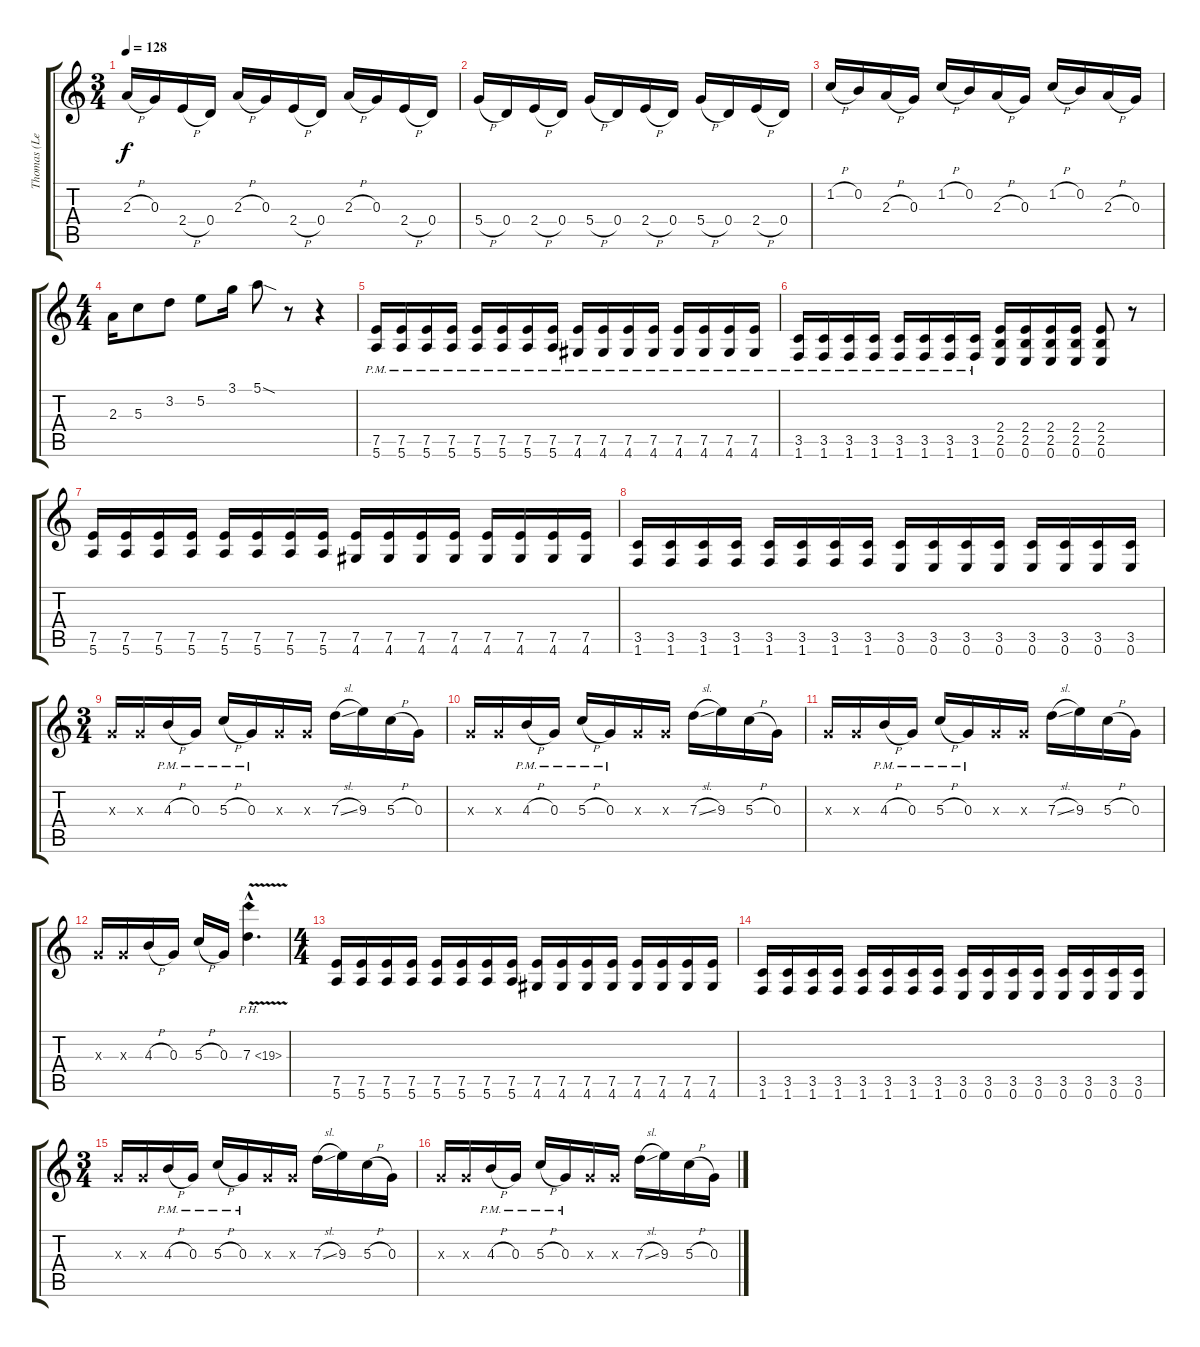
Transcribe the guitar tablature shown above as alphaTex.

\track ("Thomas (Left)" "Thomas (Le") {instrument overdrivenguitar}
\staff {score tabs}
\tuning (E4 B3 G3 D3 A2 E2) {hide}
\ts (3 4)
\tempo 128
\clef g2
\ks c
2.3{h}.16{dy f} 0.3.16 2.4{h}.16 0.4.16 2.3{h}.16 0.3.16 2.4{h}.16 0.4.16 2.3{h}.16 0.3.16 2.4{h}.16 0.4.16 |
5.4{h}.16 0.4.16 2.4{h}.16 0.4.16 5.4{h}.16 0.4.16 2.4{h}.16 0.4.16 5.4{h}.16 0.4.16 2.4{h}.16 0.4.16 |
1.2{h}.16 0.2.16 2.3{h}.16 0.3.16 1.2{h}.16 0.2.16 2.3{h}.16 0.3.16 1.2{h}.16 0.2.16 2.3{h}.16 0.3.16 |
\ts (4 4)
2.3.16 5.3.8 3.2.8 5.2.8 3.1.16 5.1{sod}.8 r.8 r.4 |
(7.5{pm} 5.6).16 (7.5{pm} 5.6).16 (7.5{pm} 5.6).16 (7.5{pm} 5.6).16 (7.5{pm} 5.6).16 (7.5{pm} 5.6).16 (7.5{pm} 5.6).16 (7.5{pm} 5.6).16 (7.5{pm} 4.6{pm}).16 (7.5{pm} 4.6{pm}).16 (7.5{pm} 4.6{pm}).16 (7.5{pm} 4.6{pm}).16 (7.5{pm} 4.6{pm}).16 (7.5{pm} 4.6{pm}).16 (7.5{pm} 4.6{pm}).16 (7.5{pm} 4.6{pm}).16 |
(3.5{pm} 1.6{pm}).16 (3.5{pm} 1.6{pm}).16 (3.5{pm} 1.6{pm}).16 (3.5{pm} 1.6{pm}).16 (3.5{pm} 1.6{pm}).16 (3.5{pm} 1.6{pm}).16 (3.5{pm} 1.6{pm}).16 (3.5{pm} 1.6{pm}).16 (2.4 2.5 0.6).16 (2.4 2.5 0.6).16 (2.4 2.5 0.6).16 (2.4 2.5 0.6).16 (2.4 2.5 0.6).8 r.8 |
(7.5 5.6).16 (7.5 5.6).16 (7.5 5.6).16 (7.5 5.6).16 (7.5 5.6).16 (7.5 5.6).16 (7.5 5.6).16 (7.5 5.6).16 (7.5 4.6).16 (7.5 4.6).16 (7.5 4.6).16 (7.5 4.6).16 (7.5 4.6).16 (7.5 4.6).16 (7.5 4.6).16 (7.5 4.6).16 |
(3.5 1.6).16 (3.5 1.6).16 (3.5 1.6).16 (3.5 1.6).16 (3.5 1.6).16 (3.5 1.6).16 (3.5 1.6).16 (3.5 1.6).16 (3.5 0.6).16 (3.5 0.6).16 (3.5 0.6).16 (3.5 0.6).16 (3.5 0.6).16 (3.5 0.6).16 (3.5 0.6).16 (3.5 0.6).16 |
\ts (3 4)
0.3{x}.16 0.3{x}.16 4.3{h pm}.16 0.3{pm}.16 5.3{h pm}.16 0.3{pm}.16 0.3{x}.16 0.3{x}.16 7.3{sl}.16 9.3.16 5.3{h}.16 0.3.16 |
0.3{x}.16 0.3{x}.16 4.3{h pm}.16 0.3{pm}.16 5.3{h pm}.16 0.3{pm}.16 0.3{x}.16 0.3{x}.16 7.3{sl}.16 9.3.16 5.3{h}.16 0.3.16 |
0.3{x}.16 0.3{x}.16 4.3{h pm}.16 0.3{pm}.16 5.3{h pm}.16 0.3{pm}.16 0.3{x}.16 0.3{x}.16 7.3{sl}.16 9.3.16 5.3{h}.16 0.3.16 |
0.3{x}.16 0.3{x}.16 4.3{h}.16 0.3.16 5.3{h}.16 0.3.16 7.3{ph 12 v hac}.4{d} |
\ts (4 4)
(7.5 5.6).16 (7.5 5.6).16 (7.5 5.6).16 (7.5 5.6).16 (7.5 5.6).16 (7.5 5.6).16 (7.5 5.6).16 (7.5 5.6).16 (7.5 4.6).16 (7.5 4.6).16 (7.5 4.6).16 (7.5 4.6).16 (7.5 4.6).16 (7.5 4.6).16 (7.5 4.6).16 (7.5 4.6).16 |
(3.5 1.6).16 (3.5 1.6).16 (3.5 1.6).16 (3.5 1.6).16 (3.5 1.6).16 (3.5 1.6).16 (3.5 1.6).16 (3.5 1.6).16 (3.5 0.6).16 (3.5 0.6).16 (3.5 0.6).16 (3.5 0.6).16 (3.5 0.6).16 (3.5 0.6).16 (3.5 0.6).16 (3.5 0.6).16 |
\ts (3 4)
0.3{x}.16 0.3{x}.16 4.3{h pm}.16 0.3{pm}.16 5.3{h pm}.16 0.3{pm}.16 0.3{x}.16 0.3{x}.16 7.3{sl}.16 9.3.16 5.3{h}.16 0.3.16 |
0.3{x}.16 0.3{x}.16 4.3{h pm}.16 0.3{pm}.16 5.3{h pm}.16 0.3{pm}.16 0.3{x}.16 0.3{x}.16 7.3{sl}.16 9.3.16 5.3{h}.16 0.3.16
